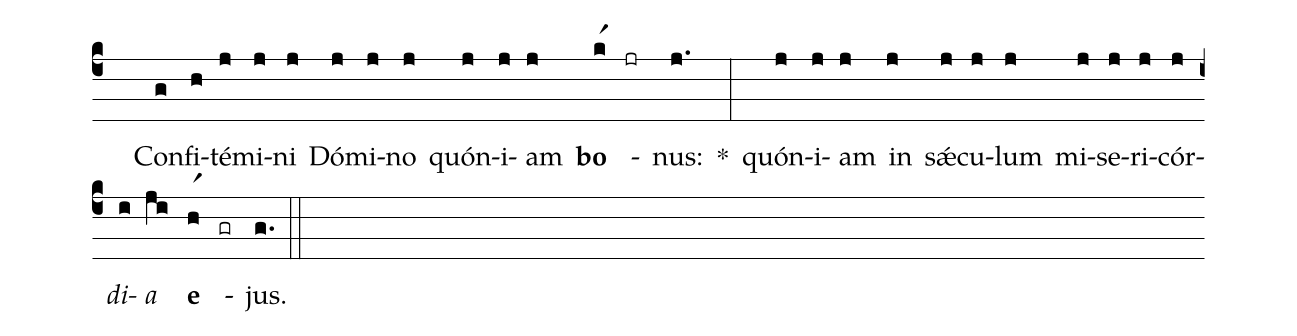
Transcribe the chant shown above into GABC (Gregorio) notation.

%%
(c4)
( )Con(g)fi(h)té(j)mi(j)ni(j) Dó(j)mi(j)no(j) quón(j)i(j)am(j) <b>bo</b>(kr1) -(jr) nus:(j.) *(:)
quón(j)i(j)am(j) in(j) sǽ(j)cu(j)lum(j) mi(j)se(j)ri(j)cór(j)<i>di</i>(i)<i>a</i>(ji) <b>e</b>(hr1) -(gr) jus.(g.) (::)
